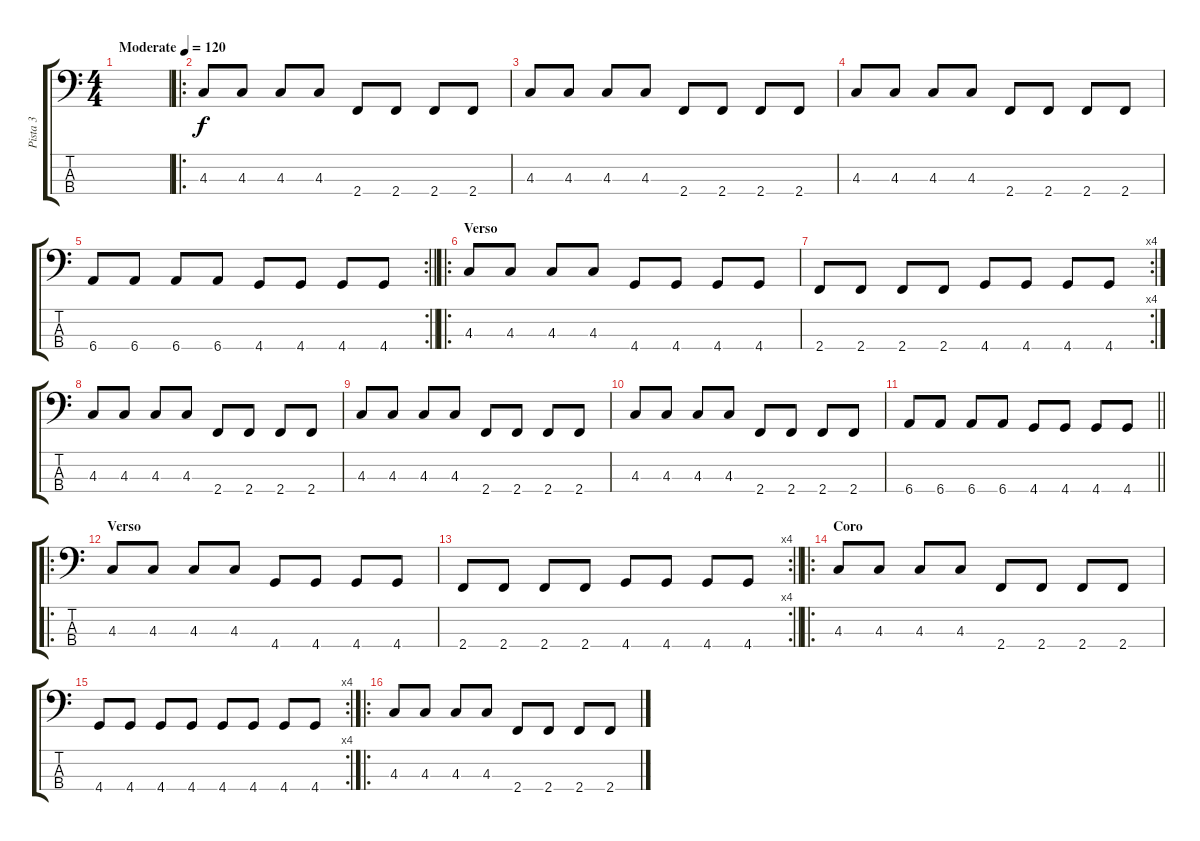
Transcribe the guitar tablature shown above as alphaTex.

\track ("Pista 3" "Pista 3") {instrument electricbassfinger}
\staff {score tabs}
\tuning (Gb2 Db2 Ab1 Eb1) {hide}
\ts (4 4)
\tempo (120 "Moderate")
\clef f4
\ks c
|
\ro
4.3.8 4.3.8 4.3.8 4.3.8 2.4.8 2.4.8 2.4.8 2.4.8 |
4.3.8 4.3.8 4.3.8 4.3.8 2.4.8 2.4.8 2.4.8 2.4.8 |
4.3.8 4.3.8 4.3.8 4.3.8 2.4.8 2.4.8 2.4.8 2.4.8 |
\rc 2
\barLineRight lightlight
6.4.8 6.4.8 6.4.8 6.4.8 4.4.8 4.4.8 4.4.8 4.4.8 |
\ro
\section ("" "Verso")
4.3.8 4.3.8 4.3.8 4.3.8 4.4.8 4.4.8 4.4.8 4.4.8 |
\rc 4
2.4.8 2.4.8 2.4.8 2.4.8 4.4.8 4.4.8 4.4.8 4.4.8 |
4.3.8 4.3.8 4.3.8 4.3.8 2.4.8 2.4.8 2.4.8 2.4.8 |
4.3.8 4.3.8 4.3.8 4.3.8 2.4.8 2.4.8 2.4.8 2.4.8 |
4.3.8 4.3.8 4.3.8 4.3.8 2.4.8 2.4.8 2.4.8 2.4.8 |
\barLineRight lightlight
6.4.8 6.4.8 6.4.8 6.4.8 4.4.8 4.4.8 4.4.8 4.4.8 |
\ro
\section ("" "Verso")
4.3.8 4.3.8 4.3.8 4.3.8 4.4.8 4.4.8 4.4.8 4.4.8 |
\rc 4
\barLineRight lightlight
2.4.8 2.4.8 2.4.8 2.4.8 4.4.8 4.4.8 4.4.8 4.4.8 |
\ro
\section ("" "Coro")
4.3.8 4.3.8 4.3.8 4.3.8 2.4.8 2.4.8 2.4.8 2.4.8 |
\rc 4
4.4.8 4.4.8 4.4.8 4.4.8 4.4.8 4.4.8 4.4.8 4.4.8 |
\ro
4.3.8 4.3.8 4.3.8 4.3.8 2.4.8 2.4.8 2.4.8 2.4.8
